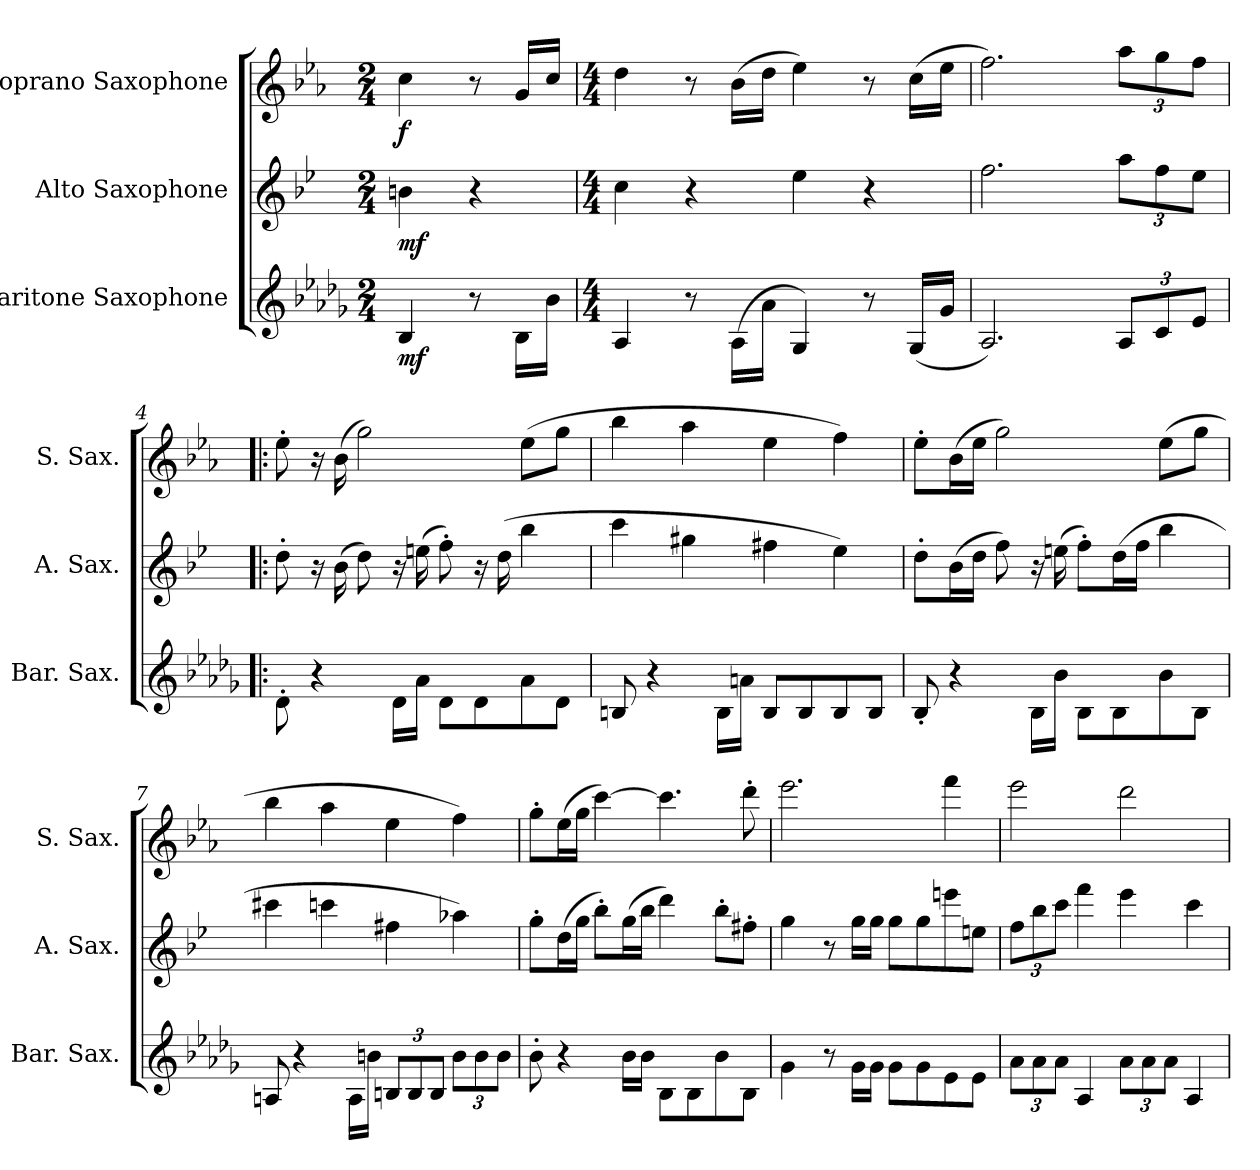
**kern	**dynam	**kern	**dynam	**kern	**dynam
*part3	*part3	*part2	*part2	*part1	*part1
*staff3	*staff3	*staff2	*staff2	*staff1	*staff1
*I"Baritone Saxophone	*	*I"Alto Saxophone	*	*I"Soprano Saxophone	*
*I'Bar. Sax.	*	*I'A. Sax.	*	*I'S. Sax.	*
*clefG2	*	*clefG2	*	*clefG2	*
*ITrd12c21	*	*ITrd5c9	*	*ITrd1c2	*
*k[b-e-a-d-g-]	*	*k[b-e-a-d-g-]	*	*k[b-e-a-d-g-]	*
*M2/4	*	*M2/4	*	*M2/4	*
*MM127	*	*MM127	*	*MM127	*
=1	=1	=1	=1	=1	=1
!	!LO:DY:b	!	!LO:DY:b	!	!LO:DY:b
4BB-/	mf	4dn\	mf	4b-\	f
8r	.	4r	.	8r	.
16BB-\LL	.	.	.	16f/LL	.
16B-\JJ	.	.	.	16b-/JJ	.
=2	=2	=2	=2	=2	=2
*M4/4	*	*M4/4	*	*M4/4	*
4AA-/	.	4e-\	.	4cc\	.
8r	.	4r	.	8r	.
(>16AA-\LL	.	.	.	(>16a-\LL	.
16A-\JJ	.	.	.	16cc\JJ	.
4GG-/)	.	4g-\	.	4dd-\)	.
8r	.	4r	.	8r	.
(<16GG-/LL	.	.	.	(>16b-\LL	.
16G-/JJ	.	.	.	16dd-\JJ	.
=3	=3	=3	=3	=3	=3
2.AA-/)	.	2.a-\	.	2.ee-\)	.
*Xbrackettup	*	*Xbrackettup	*	*Xbrackettup	*
12AA-/L	.	12cc\L	.	12gg-\L	.
12C/	.	12a-\	.	12ff\	.
12E-/J	.	12g-\J	.	12ee-\J	.
=4!|:	=4!|:	=4!|:	=4!|:	=4!|:	=4!|:
8D-'\	.	8f'\	.	8dd-'\	.
4r	.	16r	.	16r	.
.	.	(>16d-\	.	(>16a-\	.
.	.	8f\)	.	2ff\)	.
16D-\LL	.	16r	.	.	.
16A-\JJ	.	(>16gn\	.	.	.
8D-\L	.	8a-'\)	.	.	.
8D-\	.	16r	.	.	.
.	.	(>16f\	.	.	.
8A-\	.	4dd-\	.	(>8dd-\L	.
8D-\J	.	.	.	8ff\J	.
!!LO:LB:g=z
=5	=5	=5	=5	=5	=5
8BBn/	.	4ee-\	.	4aa-\	.
4r	.	.	.	.	.
.	.	4bn\	.	4gg-\	.
16BB\LL	.	.	.	.	.
16An\JJ	.	.	.	.	.
8BB/L	.	4an\	.	4dd-\	.
8BB/	.	.	.	.	.
8BB/	.	4g-\)	.	4ee-\)	.
8BB/J	.	.	.	.	.
=6	=6	=6	=6	=6	=6
8BB-i'/	.	8f'\L	.	8dd-'\L	.
4r	.	(>16d-\L	.	(>16a-\L	.
.	.	16f\JJ	.	16dd-\JJ	.
.	.	8a-\)	.	2ff\)	.
16BB-\LL	.	16r	.	.	.
16B-\JJ	.	(>16gn\	.	.	.
8BB-\L	.	8a-'\L)	.	.	.
8BB-\	.	(>16f\L	.	.	.
.	.	16a-\JJ	.	.	.
8B-\	.	4dd-\	.	(>8dd-\L	.
8BB-\J	.	.	.	8ff\J	.
=7	=7	=7	=7	=7	=7
8AAn/	.	4een\	.	4aa-\	.
4r	.	.	.	.	.
.	.	4ee-X\	.	4gg-\	.
16AA\LL	.	.	.	.	.
16Bn\JJ	.	.	.	.	.
12BBn/L	.	4an\	.	4dd-\	.
12BB/	.	.	.	.	.
12BB/J	.	.	.	.	.
12B\L	.	4cc-X\)	.	4ee-\)	.
12B\	.	.	.	.	.
12B\J	.	.	.	.	.
!!LO:LB:g=z
=8	=8	=8	=8	=8	=8
8B-i'\	.	8b-'\L	.	8ff'\L	.
4r	.	(>16f\L	.	(>16dd-\L	.
.	.	16b-\JJ	.	16ff\JJ	.
.	.	8dd-'\L)	.	[4bb-\)	.
16B-\LL	.	(>16b-\L	.	.	.
16B-\JJ	.	16dd-\JJ	.	.	.
8BB-\L	.	4ff\)	.	4.bb-\]	.
8BB-\	.	.	.	.	.
8B-\	.	8dd-'\L	.	.	.
8BB-\J	.	8an'\J	.	8ccc'\	.
=9	=9	=9	=9	=9	=9
4G-\	.	4b-\	.	2.ddd-\	.
8r	.	8r	.	.	.
16G-\LL	.	16b-\LL	.	.	.
16G-\JJ	.	16b-\JJ	.	.	.
8G-\L	.	8b-\L	.	.	.
8G-\	.	8b-\	.	.	.
8E-\	.	8ggn\	.	4eee-\	.
8E-\J	.	8gn\J	.	.	.
=10	=10	=10	=10	=10	=10
12A-\L	.	12a-\L	.	2ddd-\	.
12A-\	.	12dd-\	.	.	.
12A-\J	.	12ee-\J	.	.	.
4AA-/	.	4aa-\	.	.	.
12A-\L	.	4gg-\	.	2ccc\	.
12A-\	.	.	.	.	.
12A-\J	.	.	.	.	.
4AA-/	.	4ee-\	.	.	.
=	=	=	=	=	=
*-	*-	*-	*-	*-	*-
